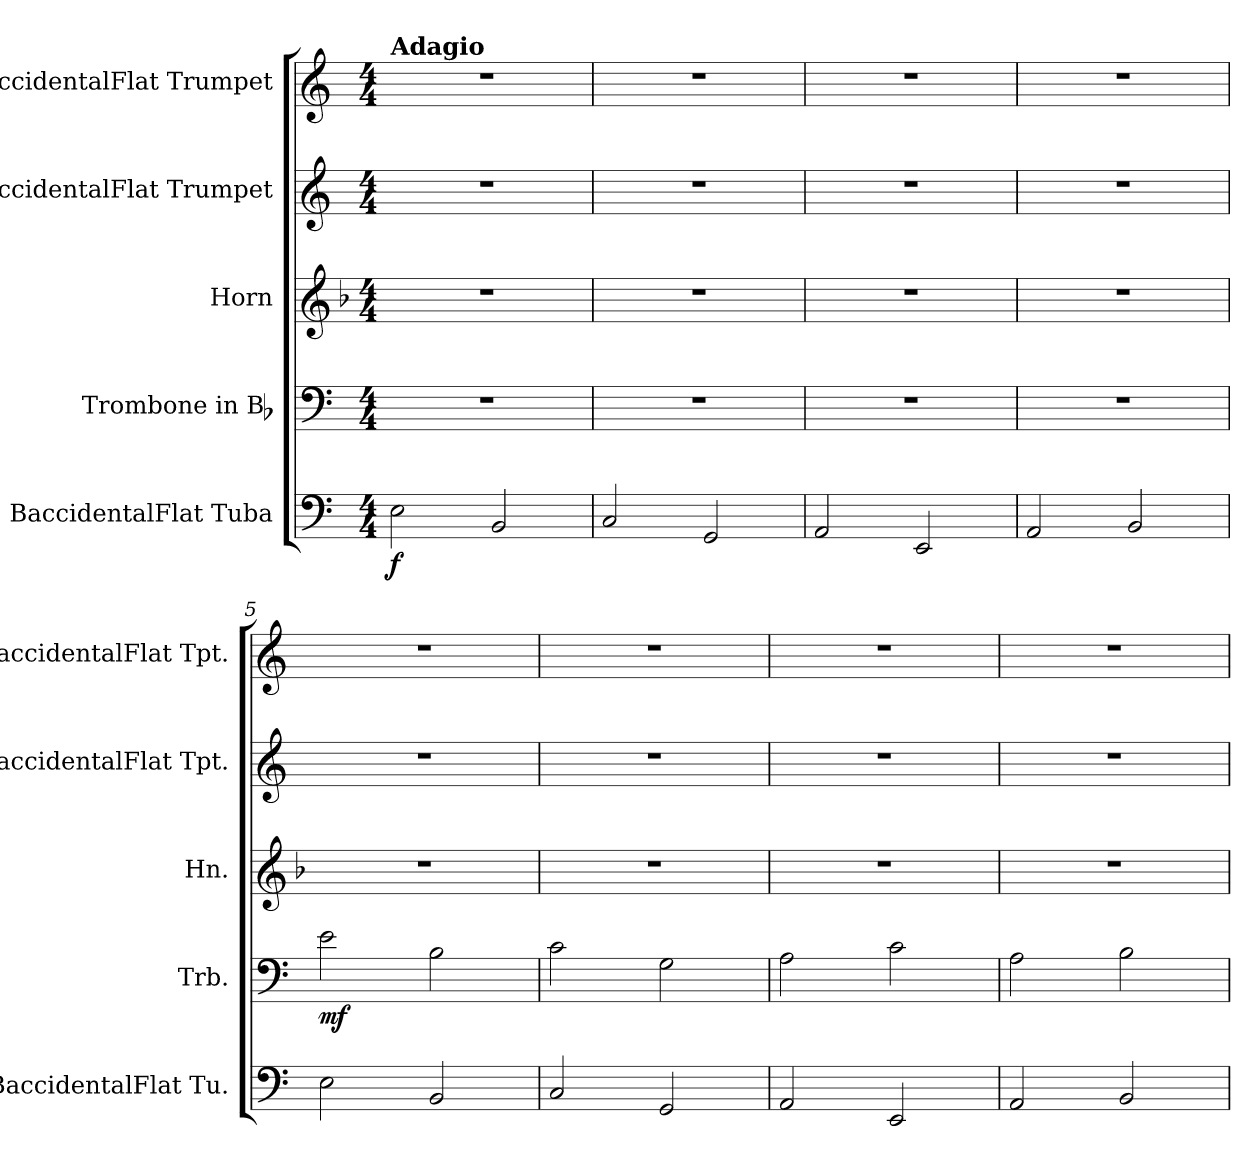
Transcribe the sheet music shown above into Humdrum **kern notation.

**kern	**dynam	**kern	**dynam	**kern	**kern	**kern
*part5	*part5	*part4	*part4	*part3	*part2	*part1
*staff5	*staff5	*staff4	*staff4	*staff3	*staff2	*staff1
*I"BaccidentalFlat Tuba	*	*I"Trombone in Bb	*	*I"Horn	*I"BaccidentalFlat Trumpet	*I"BaccidentalFlat Trumpet
*I'BaccidentalFlat Tu.	*	*I'Trb.	*	*I'Hn.	*I'BaccidentalFlat Tpt.	*I'BaccidentalFlat Tpt.
*clefF4	*	*clefF4	*	*clefG2	*clefG2	*clefG2
*ITrd1c2	*	*ITrd1c2	*	*ITrd4c7	*ITrd1c2	*ITrd1c2
*k[b-e-]	*	*k[b-e-]	*	*k[b-e-]	*k[b-e-]	*k[b-e-]
*M4/4	*	*M4/4	*	*M4/4	*M4/4	*M4/4
=1	=1	=1	=1	=1	=1	=1
!	!	!	!	!	!	!LO:TX:a:B:t=Adagio
!	!LO:DY:b	!	!	!	!	!
2D\	f	1r	.	1r	1r	1r
2AA/	.	.	.	.	.	.
=2	=2	=2	=2	=2	=2	=2
2BB-/	.	1r	.	1r	1r	1r
2FF/	.	.	.	.	.	.
=3	=3	=3	=3	=3	=3	=3
2GG/	.	1r	.	1r	1r	1r
2DD/	.	.	.	.	.	.
=4	=4	=4	=4	=4	=4	=4
2GG/	.	1r	.	1r	1r	1r
2AA/	.	.	.	.	.	.
=5	=5	=5	=5	=5	=5	=5
!	!	!	!LO:DY:b	!	!	!
2D\	.	2d\	mf	1r	1r	1r
2AA/	.	2A\	.	.	.	.
=6	=6	=6	=6	=6	=6	=6
2BB-/	.	2B-\	.	1r	1r	1r
2FF/	.	2F\	.	.	.	.
=7	=7	=7	=7	=7	=7	=7
2GG/	.	2G\	.	1r	1r	1r
2DD/	.	2B-\	.	.	.	.
=8	=8	=8	=8	=8	=8	=8
2GG/	.	2G\	.	1r	1r	1r
2AA/	.	2A\	.	.	.	.
=	=	=	=	=	=	=
*-	*-	*-	*-	*-	*-	*-
